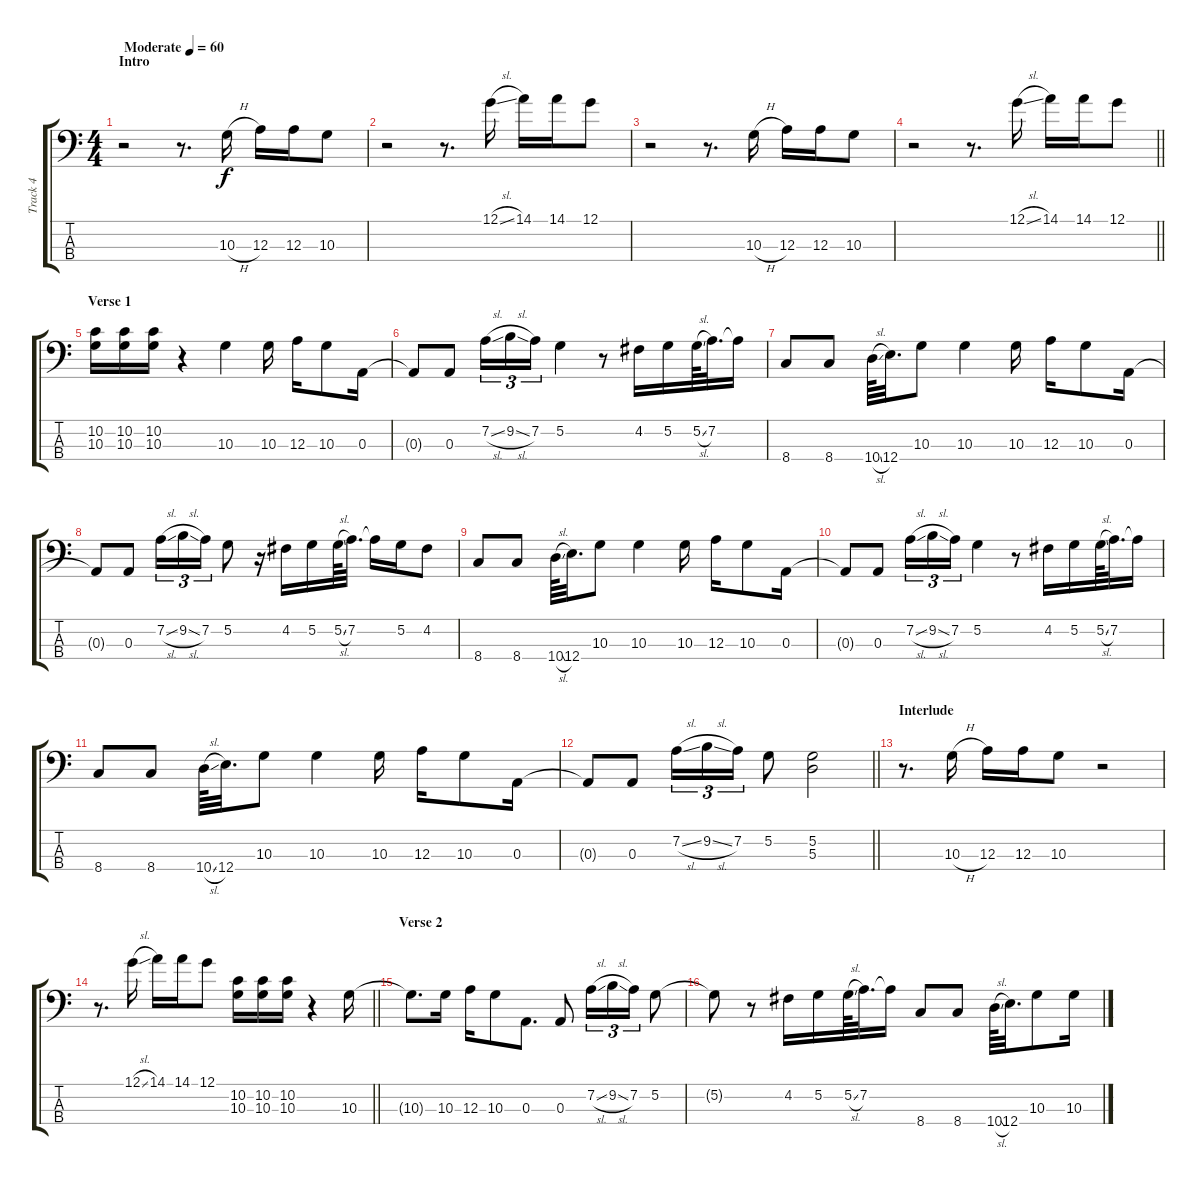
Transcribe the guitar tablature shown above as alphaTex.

\track ("Track 4" "Track 4") {instrument electricbassfinger}
\staff {score tabs}
\tuning (G2 D2 A1 E1) {hide}
\ts (4 4)
\section ("" "Intro")
\tempo (60 "Moderate")
\clef f4
\ks c
r.2{dy f instrument electricbassfinger} r.8{d} 10.3{h}.16 12.3.16 12.3.16 10.3.8 |
r.2 r.8{d} 12.1{sl}.16 14.1.16 14.1.16 12.1.8 |
r.2 r.8{d} 10.3{h}.16 12.3.16 12.3.16 10.3.8 |
\barLineRight lightlight
r.2 r.8{d} 12.1{sl}.16 14.1.16 14.1.16 12.1.8 |
\section ("" "Verse 1")
(10.2 10.3).16 (10.2 10.3).16 (10.2 10.3).16 r.4 10.3.4 10.3.16 12.3.16 10.3.8 0.3.16 |
0.3{t}.8 0.3.8 7.2{sl}.16{tu (3 2)} 9.2{sl}.16{tu (3 2)} 7.2.16{tu (3 2)} 5.2.4 r.8 4.2.16 5.2.16 5.2{sl}.64 7.2.32{d} 7.2{t}.16 |
8.4.8 8.4.8 10.4{sl}.64 12.4.32{d} 10.3.8 10.3.4 10.3.16 12.3.16 10.3.8 0.3.16 |
0.3{t}.8 0.3.8 7.2{sl}.16{tu (3 2)} 9.2{sl}.16{tu (3 2)} 7.2.16{tu (3 2)} 5.2.8 r.16 4.2.16 5.2.16 5.2{sl}.64 7.2.32{d} 7.2{t}.16 5.2.16 4.2.8 |
8.4.8 8.4.8 10.4{sl}.64 12.4.32{d} 10.3.8 10.3.4 10.3.16 12.3.16 10.3.8 0.3.16 |
0.3{t}.8 0.3.8 7.2{sl}.16{tu (3 2)} 9.2{sl}.16{tu (3 2)} 7.2.16{tu (3 2)} 5.2.4 r.8 4.2.16 5.2.16 5.2{sl}.64 7.2.32{d} 7.2{t}.16 |
8.4.8 8.4.8 10.4{sl}.64 12.4.32{d} 10.3.8 10.3.4 10.3.16 12.3.16 10.3.8 0.3.16 |
\barLineRight lightlight
0.3{t}.8 0.3.8 7.2{sl}.16{tu (3 2)} 9.2{sl}.16{tu (3 2)} 7.2.16{tu (3 2)} 5.2.8 (5.2 5.3).2 |
\section ("" "Interlude")
r.8{d} 10.3{h}.16 12.3.16 12.3.16 10.3.8 r.2 |
\barLineRight lightlight
r.8{d} 12.1{sl}.16 14.1.16 14.1.16 12.1.8 (10.2 10.3).16 (10.2 10.3).16 (10.2 10.3).16 r.4 10.3.16 |
\section ("" "Verse 2")
10.3{t}.8{d} 10.3.16 12.3.16 10.3.8 0.3.8{d} 0.3.8 7.2{sl}.16{tu (3 2)} 9.2{sl}.16{tu (3 2)} 7.2.16{tu (3 2)} 5.2.8 |
5.2{t}.8 r.8 4.2.16 5.2.16 5.2{sl}.64 7.2.32{d} 7.2{t}.16 8.4.8 8.4.8 10.4{sl}.64 12.4.32{d} 10.3.8 10.3.16
